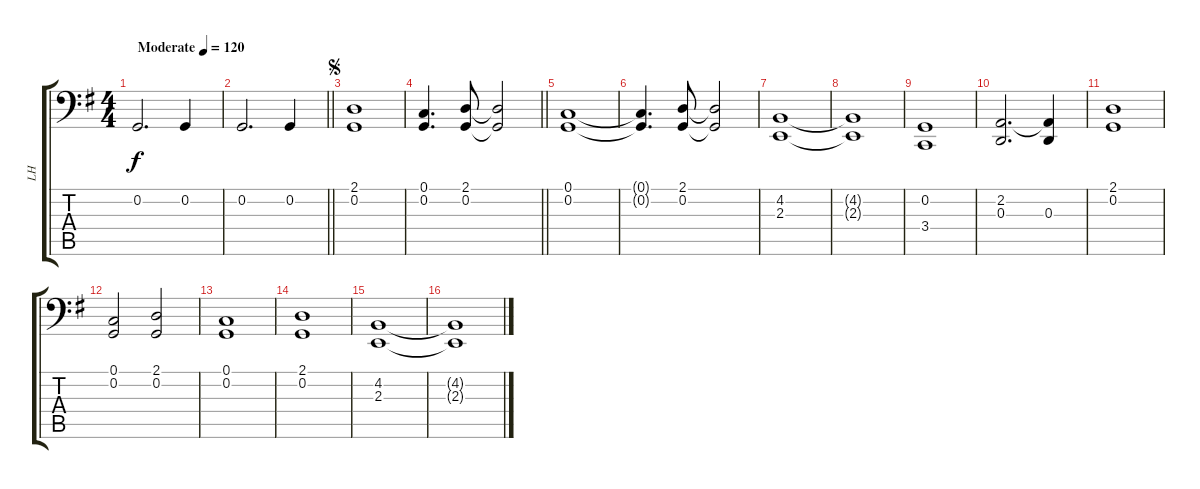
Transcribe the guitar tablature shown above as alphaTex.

\track ("LH" "LH") {instrument brightacousticpiano}
\staff {score tabs}
\tuning (C3 G2 D2 A1 E1 B0) {hide}
\ts (4 4)
\tempo (120 "Moderate")
\clef f4
\ks g
0.2.2{d dy f instrument brightacousticpiano} 0.2.4 |
\barLineRight lightlight
0.2.2{d} 0.2.4 |
\jump segno
(2.1 0.2).1 |
\barLineRight lightlight
(0.1 0.2).4{d} (2.1 0.2).8 (2.1{t} 0.2{t}).2 |
(0.1 0.2).1 |
(0.1{t} 0.2{t}).4{d} (2.1 0.2).8 (2.1{t} 0.2{t}).2 |
(4.2 2.3).1 |
(4.2{t} 2.3{t}).1 |
(0.2 3.4).1 |
(2.2 0.3).2{d} (2.2{t} 0.3).4 |
(2.1 0.2).1 |
(0.1 0.2).2 (2.1 0.2).2 |
(0.1 0.2).1 |
(2.1 0.2).1 |
(4.2 2.3).1 |
(4.2{t} 2.3{t}).1
